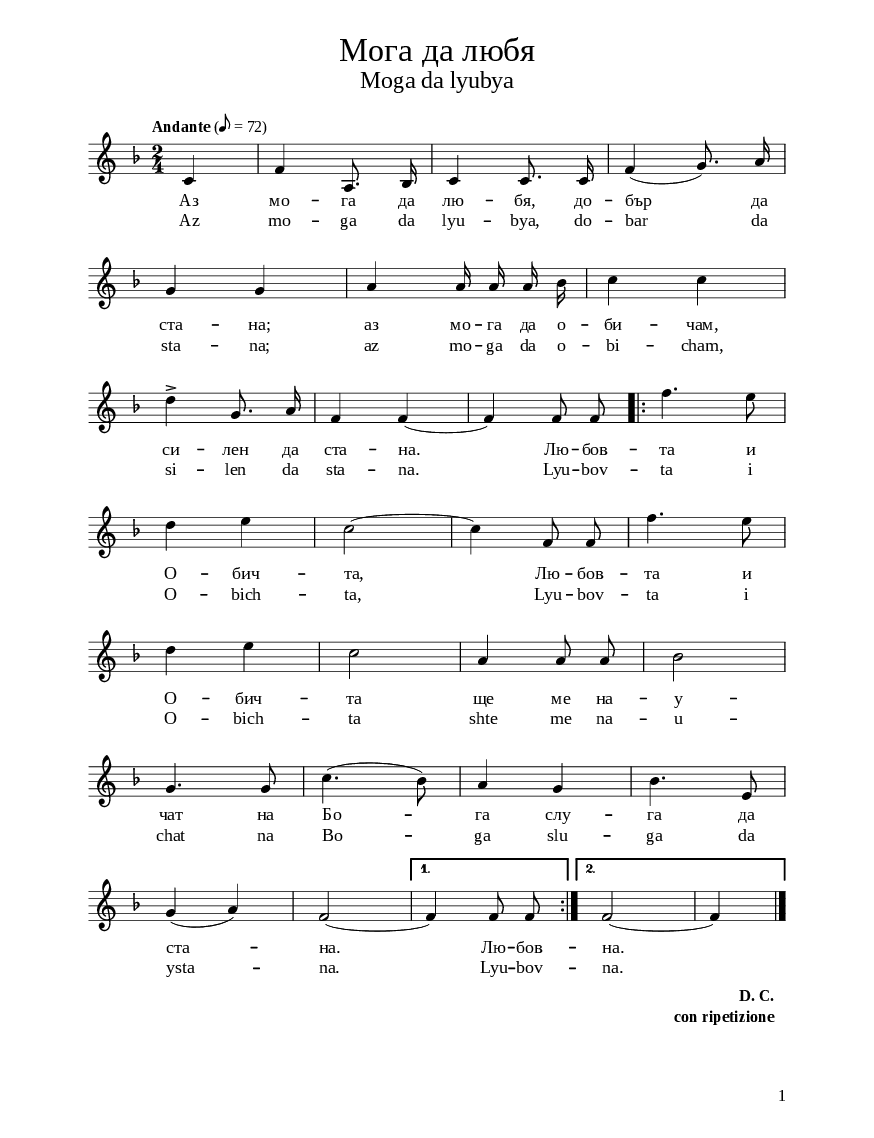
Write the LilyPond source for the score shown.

\version "2.24.0"

% include paper part and global functions
\include "include/globals.ily"

\bookpart {
  \label #'ref039
  \tocItem \markup " "
  \include "include/bookpart-paper.ily"
  \score {
    \include "include/score-layout.ily"


    \new Voice \relative c' {
      \clef treble
      \key f \major
      \time 2/4
      \tempoFunc "Andante" 8 "72"
      \autoBeamOff

      \partial 4

      c4 | % 2
      f4 a,8. bes16 | % 3
      c4 c8. c16 | % 4
      f4 ( g8. ) a16 | \break |% 5
      g4 g4 | % 6
      a4 a16 a16 a16  bes16
      % 7
      c4  c4 | \break | % 8
      d4 -> g,8. a16 | % 9
      f4 f4 ~ |
      f4 f8 f8 \repeat volta 2 \relative c {
        | % 11
        f''4.  e8 | \break |% 12
        d4  e4 | % 13
        c2 ~ | % 14
        c4 f,8 f8 | % 15
        f'4.  e8 | \break |% 16
        d4  e4 | % 17
        c2  | % 18
        a4 a8 a8 | % 19
        bes2 | \break |
        g4. g8 | % 21
        c4. (  bes8 ) | % 22
        a4 g4 | % 23
        bes4. e,8  |\break  % 24
        g4 ( a4 ) f2~
      }
      \alternative {
        { f4 f8 f8  | }
        { f2~ f4 }
      }
      \bar "|."
    }
    \addlyrics {
      Аз мо -- га да лю -- бя, до -- бър
      да ста -- на; аз мо -- га да
      о -- би -- чам, си -- лен да ста --
      на.  Лю -- бов -- та и О -- бич --
      та,  Лю -- бов -- та и О -- бич --
      та ще ме на -- у -- чат на Бо
      -- га слу -- га да ста -- на.
      Лю -- бов -- на.
    }
    \addlyrics {
      Az mo -- ga da lyu -- bya, do -- bar
      da sta -- na; az mo -- ga da
      o -- bi -- cham, si -- len da sta --
      na.  Lyu -- bov -- ta i O -- bich --
      ta,  Lyu -- bov -- ta i O -- bich --
      ta shte me na -- u -- chat na Bo
      -- ga slu -- ga da ysta -- na.
      Lyu -- bov -- na.
    }

    \header {
      title = \titleFunc "Мога да любя" "Moga da lyubya"
    }

    \midi{}

  } % score

    \markup \dc-two "D. C.""con ripetizione"
  %

  % include foreign translation(s) of the song

  \pageBreak
  \version "2.20.0"

\markup \fill-line { \fontsize #6 "Ich kann lieben" }
\markup \null
\markup \null
\markup \fontsize #+2.5 {
  \hspace #10
  \override #'(baseline-skip . 2)

  \column {
    \line { " " }
    \line { " "Ich kann lieben (ljubia), }
    \line { " "   damit ich gut werde, }

    \line { " "ich kann lieben (obitscham), }
    \line { " "       damit ich stark werde.}
    \line { " "  Die Liebe (ljubovta) und die Liebe (obitschta) werden mich lehren, }

    \line { " " ein Diener Gottes zu werden.}


  }


}


} % bookpart
